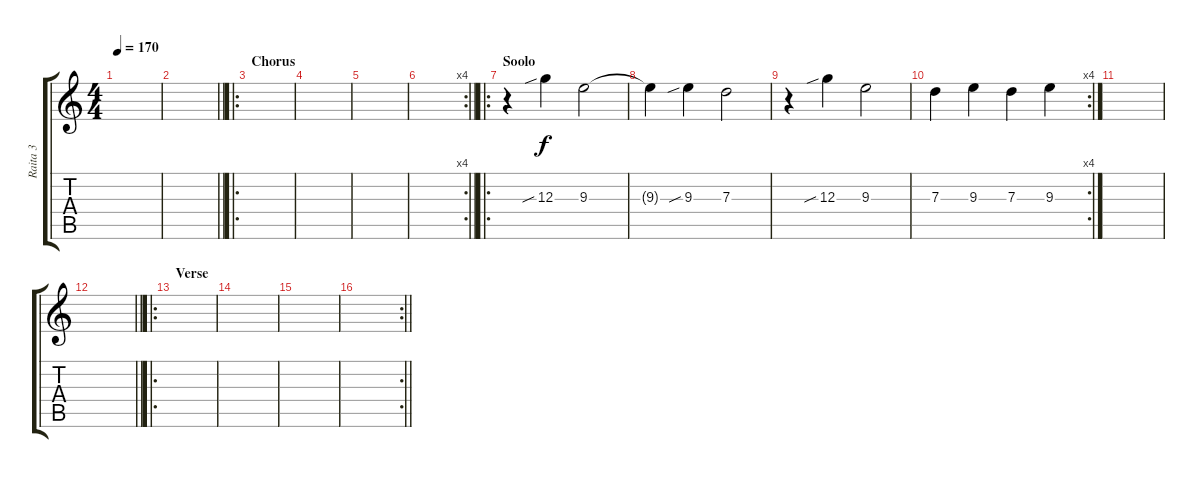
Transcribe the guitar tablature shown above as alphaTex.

\track ("Raita 3" "Raita 3") {instrument distortionguitar}
\staff {score tabs}
\tuning (E4 B3 G3 D3 A2 E2) {hide}
\ts (4 4)
\tempo 170
\clef g2
\ks c
|
\barLineRight lightlight
|
\ro
\section ("" "Chorus")
|
|
|
\rc 4
\barLineRight lightlight
|
\ro
\section ("" "Soolo")
r.4 12.3{sib}.4 9.3.2 |
9.3{t}.4 9.3{sib}.4 7.3.2 |
r.4 12.3{sib}.4 9.3.2 |
\rc 4
7.3.4 9.3.4 7.3.4 9.3.4 |
|
\barLineRight lightlight
|
\ro
\section ("" "Verse")
|
|
|
\rc 2
\barLineRight lightlight
